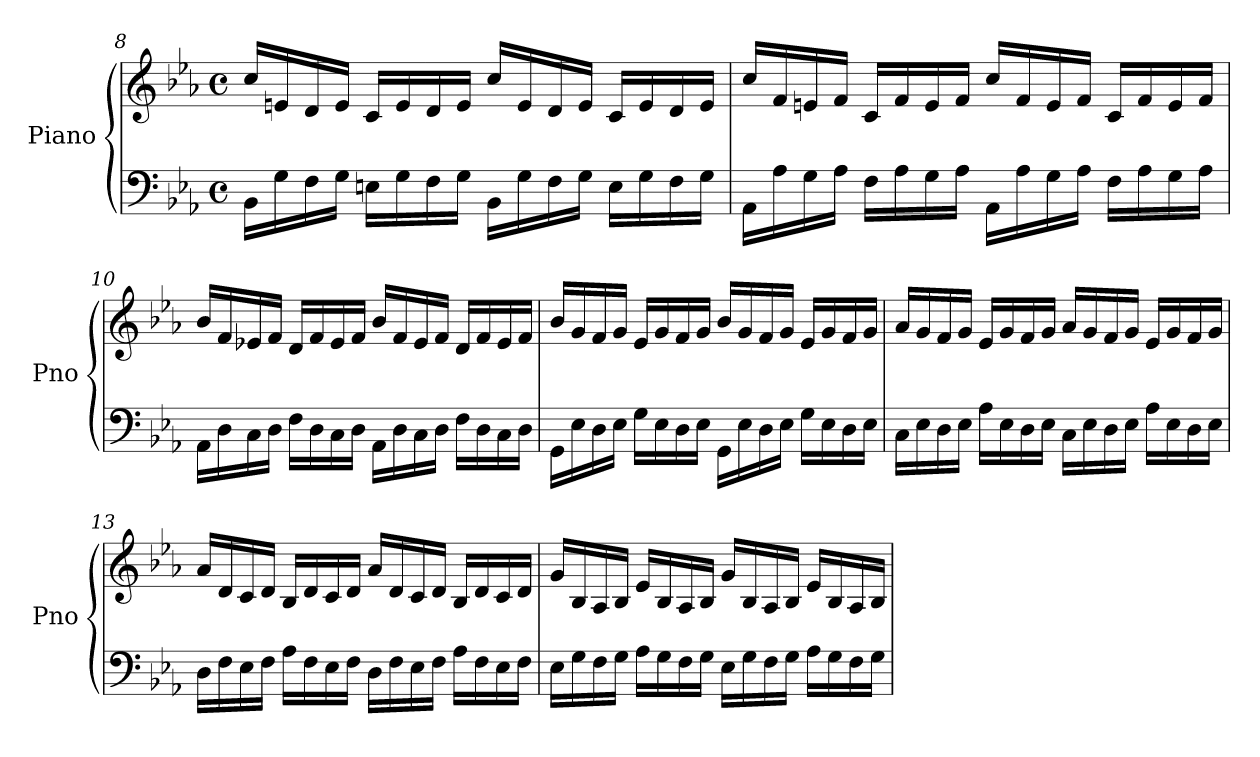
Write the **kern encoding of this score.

**kern	**kern
*part1	*part1
*staff2	*staff1
*I"Piano	*
*I'Pno	*
*clefF4	*clefG2
*k[b-e-a-]	*k[b-e-a-]
*M4/4	*M4/4
*met(c)	*met(c)
=8	=8
16BB-\LL	16cc/LL
16G\	16en/
16F\	16d/
16G\JJ	16e/JJ
16En\LL	16c/LL
16G\	16e/
16F\	16d/
16G\JJ	16e/JJ
16BB-\LL	16cc/LL
16G\	16e/
16F\	16d/
16G\JJ	16e/JJ
16E\LL	16c/LL
16G\	16e/
16F\	16d/
16G\JJ	16e/JJ
=9	=9
16AA-\LL	16cc/LL
16A-\	16f/
16G\	16en/
16A-\JJ	16f/JJ
16F\LL	16c/LL
16A-\	16f/
16G\	16e/
16A-\JJ	16f/JJ
16AA-\LL	16cc/LL
16A-\	16f/
16G\	16e/
16A-\JJ	16f/JJ
16F\LL	16c/LL
16A-\	16f/
16G\	16e/
16A-\JJ	16f/JJ
!!LO:LB:g=z
=10	=10
16AA-\LL	16b-/LL
16D\	16f/
16C\	16e-X/
16D\JJ	16f/JJ
16F\LL	16d/LL
16D\	16f/
16C\	16e-/
16D\JJ	16f/JJ
16AA-\LL	16b-/LL
16D\	16f/
16C\	16e-/
16D\JJ	16f/JJ
16F\LL	16d/LL
16D\	16f/
16C\	16e-/
16D\JJ	16f/JJ
=11	=11
16GG\LL	16b-/LL
16E-\	16g/
16D\	16f/
16E-\JJ	16g/JJ
16G\LL	16e-/LL
16E-\	16g/
16D\	16f/
16E-\JJ	16g/JJ
16GG\LL	16b-/LL
16E-\	16g/
16D\	16f/
16E-\JJ	16g/JJ
16G\LL	16e-/LL
16E-\	16g/
16D\	16f/
16E-\JJ	16g/JJ
=12	=12
16C\LL	16a-/LL
16E-\	16g/
16D\	16f/
16E-\JJ	16g/JJ
16A-\LL	16e-/LL
16E-\	16g/
16D\	16f/
16E-\JJ	16g/JJ
16C\LL	16a-/LL
16E-\	16g/
16D\	16f/
16E-\JJ	16g/JJ
16A-\LL	16e-/LL
16E-\	16g/
16D\	16f/
16E-\JJ	16g/JJ
!!LO:LB:g=z
=13	=13
16D\LL	16a-/LL
16F\	16d/
16E-\	16c/
16F\JJ	16d/JJ
16A-\LL	16B-/LL
16F\	16d/
16E-\	16c/
16F\JJ	16d/JJ
16D\LL	16a-/LL
16F\	16d/
16E-\	16c/
16F\JJ	16d/JJ
16A-\LL	16B-/LL
16F\	16d/
16E-\	16c/
16F\JJ	16d/JJ
=14	=14
16E-\LL	16g/LL
16G\	16B-/
16F\	16A-/
16G\JJ	16B-/JJ
16A-\LL	16e-/LL
16G\	16B-/
16F\	16A-/
16G\JJ	16B-/JJ
16E-\LL	16g/LL
16G\	16B-/
16F\	16A-/
16G\JJ	16B-/JJ
16A-\LL	16e-/LL
16G\	16B-/
16F\	16A-/
16G\JJ	16B-/JJ
=	=
*-	*-
